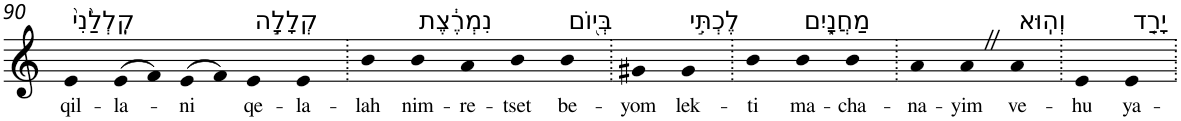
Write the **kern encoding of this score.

**kern	**text
*part1	*part1
*staff1	*staff1
*I"Piano	*
*I'Pno	*
!!LO:PB:g=z
*clefG2	*
*k[]	*
=90	=90
!LO:TX:a:t=קִֽלְלַ֙נִי֙	!
!	!LO:LY:b
4e	qil-
!	!LO:LY:b
(>8e	-la-
8f)	.
!	!LO:LY:b
(>8e	-ni
8f)	.
!LO:TX:a:t=קְלָלָ֣ה	!
!	!LO:LY:b
4e	qe-
!	!LO:LY:b
4e	-la-
=91.	=91.
!	!LO:LY:b
4b	-lah
!LO:TX:a:t=נִמְרֶ֔צֶת	!
!	!LO:LY:b
4b	nim-
!	!LO:LY:b
4a	-re-
!	!LO:LY:b
4b	-tset
!LO:TX:a:t=בְּי֖וֹם	!
!	!LO:LY:b
4b	be-
=92.	=92.
!	!LO:LY:b
4g#X	-yom
!LO:TX:a:t=לֶכְתִּ֣י	!
!	!LO:LY:b
4g#	lek-
=93.	=93.
!	!LO:LY:b
4b	-ti
!LO:TX:a:t=מַחֲנָ֑יִם	!
!	!LO:LY:b
4b	ma-
!	!LO:LY:b
4b	-cha-
=94.	=94.
!	!LO:LY:b
4a	-na-
!	!LO:LY:b
4aZ	-yim
!LO:TX:a:t=וְהֽוּא	!
!	!LO:LY:b
4a	ve-
=95.	=95.
!	!LO:LY:b
4e	-hu
!LO:TX:a:t=יָרַ֤ד	!
!	!LO:LY:b
4e	ya-
=.	=.
*-	*-
